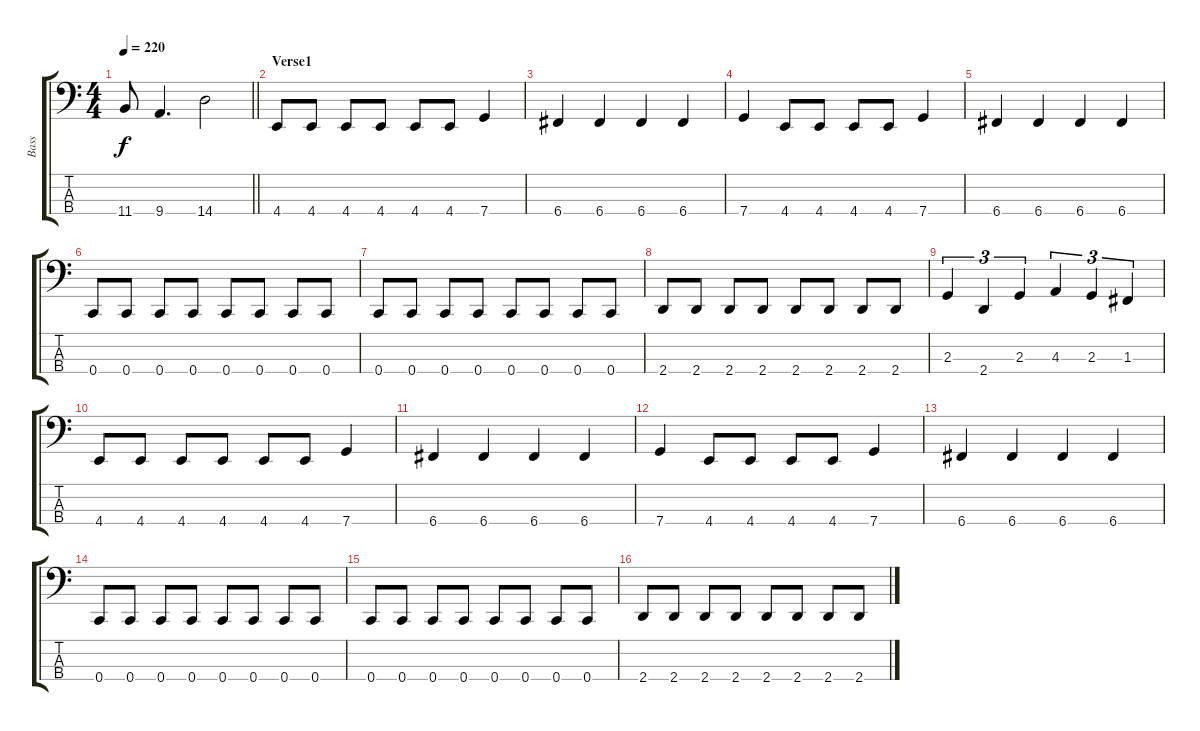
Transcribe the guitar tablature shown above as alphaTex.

\track (" Bass" " Bass") {instrument electricbasspick}
\staff {score tabs}
\tuning (Eb2 Bb1 F1 C1) {hide}
\ts (4 4)
\tempo 220
\clef f4
\barLineRight lightlight
\ks c
11.4{t}.8{dy f} 9.4.4{d} 14.4.2 |
\section ("" "Verse1")
4.4.8 4.4.8 4.4.8 4.4.8 4.4.8 4.4.8 7.4.4 |
6.4.4 6.4.4 6.4.4 6.4.4 |
7.4.4 4.4.8 4.4.8 4.4.8 4.4.8 7.4.4 |
6.4.4 6.4.4 6.4.4 6.4.4 |
0.4.8 0.4.8 0.4.8 0.4.8 0.4.8 0.4.8 0.4.8 0.4.8 |
0.4.8 0.4.8 0.4.8 0.4.8 0.4.8 0.4.8 0.4.8 0.4.8 |
2.4.8 2.4.8 2.4.8 2.4.8 2.4.8 2.4.8 2.4.8 2.4.8 |
2.3.4{tu (3 2)} 2.4.4{tu (3 2)} 2.3.4{tu (3 2)} 4.3.4{tu (3 2)} 2.3.4{tu (3 2)} 1.3.4{tu (3 2)} |
4.4.8 4.4.8 4.4.8 4.4.8 4.4.8 4.4.8 7.4.4 |
6.4.4 6.4.4 6.4.4 6.4.4 |
7.4.4 4.4.8 4.4.8 4.4.8 4.4.8 7.4.4 |
6.4.4 6.4.4 6.4.4 6.4.4 |
0.4.8 0.4.8 0.4.8 0.4.8 0.4.8 0.4.8 0.4.8 0.4.8 |
0.4.8 0.4.8 0.4.8 0.4.8 0.4.8 0.4.8 0.4.8 0.4.8 |
2.4.8 2.4.8 2.4.8 2.4.8 2.4.8 2.4.8 2.4.8 2.4.8
